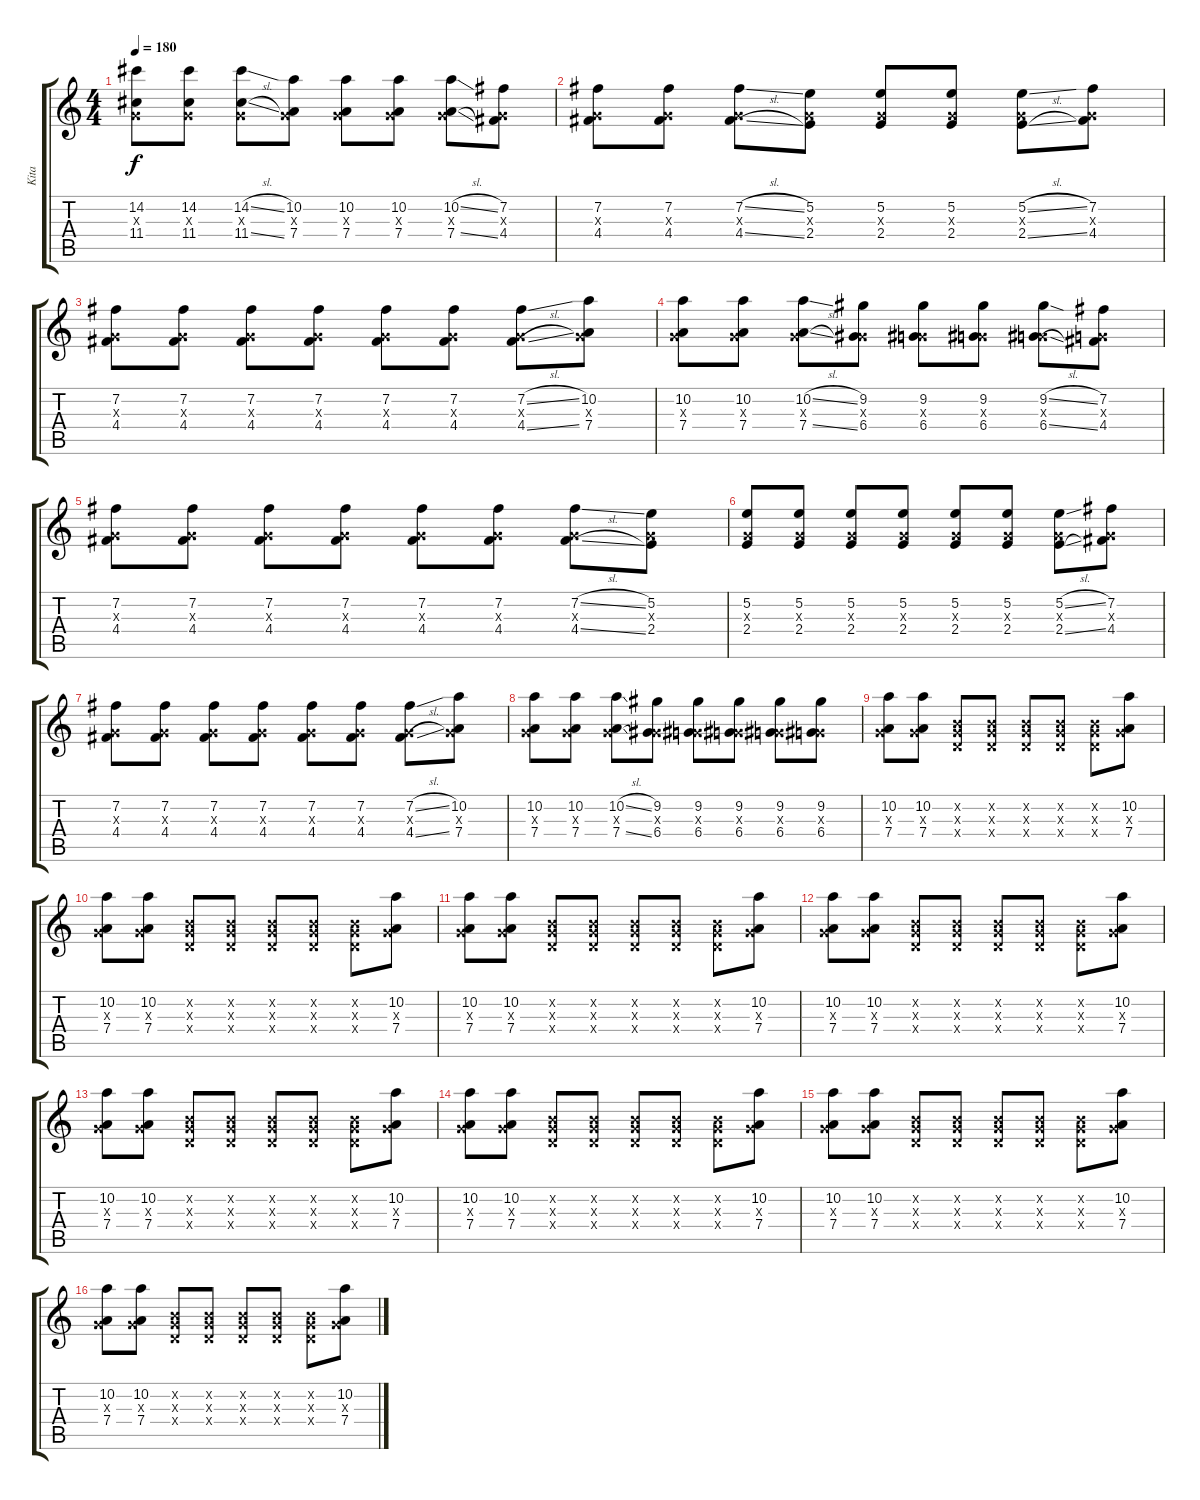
\track ("Kita" "Kita") {instrument distortionguitar}
\staff {score tabs}
\tuning (E4 B3 G3 D3 A2 E2) {hide}
\ts (4 4)
\tempo 180
\clef g2
\ks c
(14.2 0.3{x} 11.4).8{dy f} (14.2 0.3{x} 11.4).8 (14.2{sl} 0.3{x} 11.4{sl}).8 (10.2 0.3{x} 7.4).8 (10.2 0.3{x} 7.4).8 (10.2 0.3{x} 7.4).8 (10.2{sl} 0.3{x} 7.4{sl}).8 (7.2 0.3{x} 4.4).8 |
(7.2 0.3{x} 4.4).8 (7.2 0.3{x} 4.4).8 (7.2{sl} 0.3{x} 4.4{sl}).8 (5.2 0.3{x} 2.4).8 (5.2 0.3{x} 2.4).8 (5.2 0.3{x} 2.4).8 (5.2{sl} 0.3{x} 2.4{sl}).8 (7.2 0.3{x} 4.4).8 |
(7.2 0.3{x} 4.4).8 (7.2 0.3{x} 4.4).8 (7.2 0.3{x} 4.4).8 (7.2 0.3{x} 4.4).8 (7.2 0.3{x} 4.4).8 (7.2 0.3{x} 4.4).8 (7.2{sl} 0.3{x} 4.4{sl}).8 (10.2 0.3{x} 7.4).8 |
(10.2 0.3{x} 7.4).8 (10.2 0.3{x} 7.4).8 (10.2{sl} 0.3{x} 7.4{sl}).8 (9.2 0.3{x} 6.4).8 (9.2 0.3{x} 6.4).8 (9.2 0.3{x} 6.4).8 (9.2{sl} 0.3{x} 6.4{sl}).8 (7.2 0.3{x} 4.4).8 |
(7.2 0.3{x} 4.4).8 (7.2 0.3{x} 4.4).8 (7.2 0.3{x} 4.4).8 (7.2 0.3{x} 4.4).8 (7.2 0.3{x} 4.4).8 (7.2 0.3{x} 4.4).8 (7.2{sl} 0.3{x} 4.4{sl}).8 (5.2 0.3{x} 2.4).8 |
(5.2 0.3{x} 2.4).8 (5.2 0.3{x} 2.4).8 (5.2 0.3{x} 2.4).8 (5.2 0.3{x} 2.4).8 (5.2 0.3{x} 2.4).8 (5.2 0.3{x} 2.4).8 (5.2{sl} 0.3{x} 2.4{sl}).8 (7.2 0.3{x} 4.4).8 |
(7.2 0.3{x} 4.4).8 (7.2 0.3{x} 4.4).8 (7.2 0.3{x} 4.4).8 (7.2 0.3{x} 4.4).8 (7.2 0.3{x} 4.4).8 (7.2 0.3{x} 4.4).8 (7.2{sl} 0.3{x} 4.4{sl}).8 (10.2 0.3{x} 7.4).8 |
(10.2 0.3{x} 7.4).8 (10.2 0.3{x} 7.4).8 (10.2{sl} 0.3{x} 7.4{sl}).8 (9.2 0.3{x} 6.4).8 (9.2 0.3{x} 6.4).8 (9.2 0.3{x} 6.4).8 (9.2 0.3{x} 6.4).8 (9.2 0.3{x} 6.4).8 |
(10.2 0.3{x} 7.4).8 (10.2 0.3{x} 7.4).8 (0.2{x} 0.3{x} 0.4{x}).8 (0.2{x} 0.3{x} 0.4{x}).8 (0.2{x} 0.3{x} 0.4{x}).8 (0.2{x} 0.3{x} 0.4{x}).8 (0.2{x} 0.3{x} 0.4{x}).8 (10.2 0.3{x} 7.4).8 |
(10.2 0.3{x} 7.4).8 (10.2 0.3{x} 7.4).8 (0.2{x} 0.3{x} 0.4{x}).8 (0.2{x} 0.3{x} 0.4{x}).8 (0.2{x} 0.3{x} 0.4{x}).8 (0.2{x} 0.3{x} 0.4{x}).8 (0.2{x} 0.3{x} 0.4{x}).8 (10.2 0.3{x} 7.4).8 |
(10.2 0.3{x} 7.4).8 (10.2 0.3{x} 7.4).8 (0.2{x} 0.3{x} 0.4{x}).8 (0.2{x} 0.3{x} 0.4{x}).8 (0.2{x} 0.3{x} 0.4{x}).8 (0.2{x} 0.3{x} 0.4{x}).8 (0.2{x} 0.3{x} 0.4{x}).8 (10.2 0.3{x} 7.4).8 |
(10.2 0.3{x} 7.4).8 (10.2 0.3{x} 7.4).8 (0.2{x} 0.3{x} 0.4{x}).8 (0.2{x} 0.3{x} 0.4{x}).8 (0.2{x} 0.3{x} 0.4{x}).8 (0.2{x} 0.3{x} 0.4{x}).8 (0.2{x} 0.3{x} 0.4{x}).8 (10.2 0.3{x} 7.4).8 |
(10.2 0.3{x} 7.4).8 (10.2 0.3{x} 7.4).8 (0.2{x} 0.3{x} 0.4{x}).8 (0.2{x} 0.3{x} 0.4{x}).8 (0.2{x} 0.3{x} 0.4{x}).8 (0.2{x} 0.3{x} 0.4{x}).8 (0.2{x} 0.3{x} 0.4{x}).8 (10.2 0.3{x} 7.4).8 |
(10.2 0.3{x} 7.4).8 (10.2 0.3{x} 7.4).8 (0.2{x} 0.3{x} 0.4{x}).8 (0.2{x} 0.3{x} 0.4{x}).8 (0.2{x} 0.3{x} 0.4{x}).8 (0.2{x} 0.3{x} 0.4{x}).8 (0.2{x} 0.3{x} 0.4{x}).8 (10.2 0.3{x} 7.4).8 |
(10.2 0.3{x} 7.4).8 (10.2 0.3{x} 7.4).8 (0.2{x} 0.3{x} 0.4{x}).8 (0.2{x} 0.3{x} 0.4{x}).8 (0.2{x} 0.3{x} 0.4{x}).8 (0.2{x} 0.3{x} 0.4{x}).8 (0.2{x} 0.3{x} 0.4{x}).8 (10.2 0.3{x} 7.4).8 |
(10.2 0.3{x} 7.4).8 (10.2 0.3{x} 7.4).8 (0.2{x} 0.3{x} 0.4{x}).8 (0.2{x} 0.3{x} 0.4{x}).8 (0.2{x} 0.3{x} 0.4{x}).8 (0.2{x} 0.3{x} 0.4{x}).8 (0.2{x} 0.3{x} 0.4{x}).8 (10.2 0.3{x} 7.4).8
